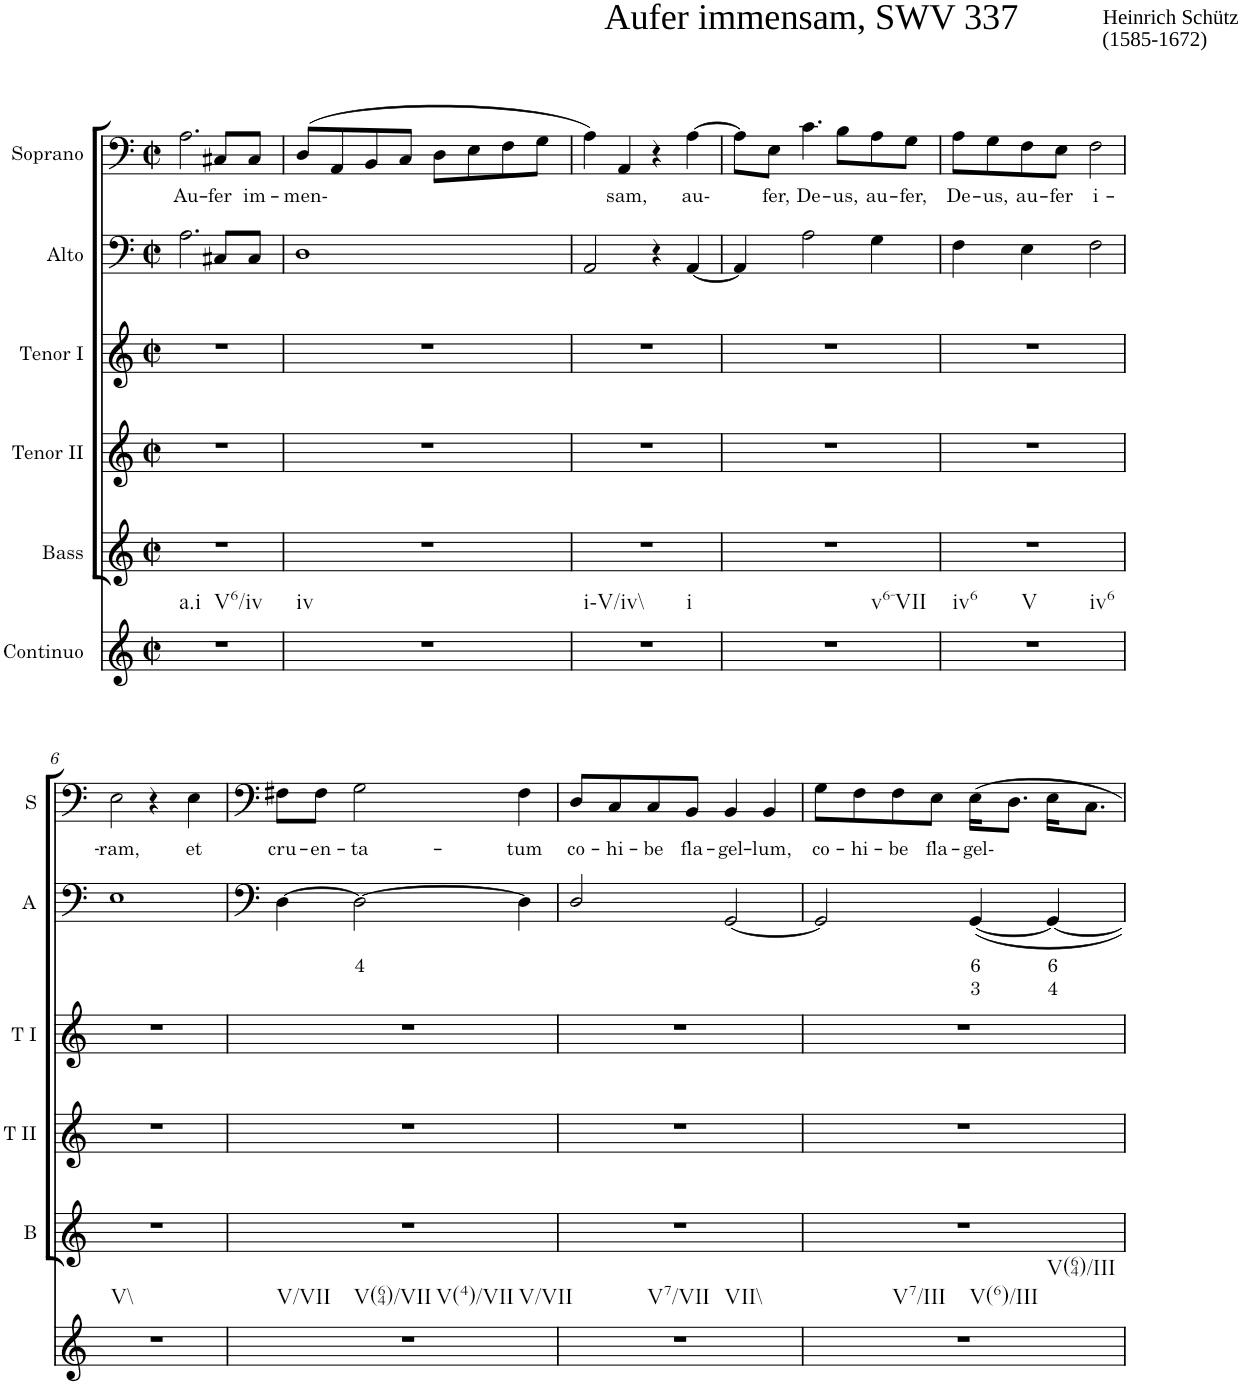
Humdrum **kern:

**kern	**kern	**kern	**kern	**kern	**text	**text	**kern	**text
*part6	*part5	*part4	*part3	*part2	*part2	*part2	*part1	*part1
*staff6	*staff5	*staff4	*staff3	*staff2	*staff2	*staff2	*staff1	*staff1
*I"Continuo	*I"Bass	*I"Tenor II	*I"Tenor I	*I"Alto	*	*	*I"Soprano	*
*	*I'B	*I'T II	*I'T I	*I'A	*	*	*I'S	*
*clefG2	*clefG2	*clefG2	*clefG2	*clefF4	*	*	*clefF4	*
*k[]	*k[]	*k[]	*k[]	*k[]	*	*	*k[]	*
*M2/2	*M2/2	*M2/2	*M2/2	*M2/2	*	*	*M2/2	*
*met(c|)	*met(c|)	*met(c|)	*met(c|)	*met(c|)	*	*	*met(c|)	*
=1	=1	=1	=1	=1	=1	=1	=1	=1
!	!	!	!	!	!	!	!LO:TX:a:t=Heinrich Schütz	!
!	!	!	!	!	!	!	!LO:TX:a:t=(1585-1672)	!
!	!	!	!	!	!	!	!LO:TX:a:t=Aufer immensam, SWV 337	!
!LO:TX:b:t=a.i	!	!	!	!	!	!	!	!
!LO:TX:b:t=V6/iv	!	!	!	!	!	!	!	!
!	!	!	!	!	!	!	!	!LO:LY:b
1r	1r	1r	1r	2.A\	.	.	2.A\	Au-
!	!	!	!	!	!	!	!	!LO:LY:b
.	.	.	.	8C#X/L	.	.	8C#X/L	fer
!	!	!	!	!	!	!	!	!LO:LY:b
.	.	.	.	8C#/J	.	.	8C#/J	im-
=2	=2	=2	=2	=2	=2	=2	=2	=2
!LO:TX:b:t=iv	!	!	!	!	!	!	!	!
!	!	!	!	!	!	!	!	!LO:LY:b
1r	1r	1r	1r	1D	.	.	(8D/L	men-
.	.	.	.	.	.	.	8AA/	.
.	.	.	.	.	.	.	8BB/	.
.	.	.	.	.	.	.	8C/J	.
.	.	.	.	.	.	.	8D\L	.
.	.	.	.	.	.	.	8E\	.
.	.	.	.	.	.	.	8F\	.
.	.	.	.	.	.	.	8G\J	.
=3	=3	=3	=3	=3	=3	=3	=3	=3
!LO:TX:b:t=i\\-V/iv\\	!	!	!	!	!	!	!	!
!LO:TX:b:t=i	!	!	!	!	!	!	!	!
1r	1r	1r	1r	2AA/	.	.	4A\)	.
!	!	!	!	!	!	!	!	!LO:LY:b
.	.	.	.	.	.	.	4AA/	sam,
.	.	.	.	4r	.	.	4r	.
!	!	!	!	!	!	!	!	!LO:LY:b
.	.	.	.	[4AA/	.	.	[4A\	au-
=4	=4	=4	=4	=4	=4	=4	=4	=4
!LO:TX:b:t=v6-VII	!	!	!	!	!	!	!	!
1r	1r	1r	1r	4AA/]	.	.	8A\L]	.
!	!	!	!	!	!	!	!	!LO:LY:b
.	.	.	.	.	.	.	8E\J	fer,
!	!	!	!	!	!	!	!	!LO:LY:b
.	.	.	.	2A\	.	.	4.c\	De-
!	!	!	!	!	!	!	!	!LO:LY:b
.	.	.	.	.	.	.	8B\L	us,
!	!	!	!	!	!	!	!	!LO:LY:b
.	.	.	.	4G\	.	.	8A\	au-
!	!	!	!	!	!	!	!	!LO:LY:b
.	.	.	.	.	.	.	8G\J	fer,
=5	=5	=5	=5	=5	=5	=5	=5	=5
!LO:TX:b:t=iv6	!	!	!	!	!	!	!	!
!LO:TX:b:t=V	!	!	!	!	!	!	!	!
!LO:TX:b:t=iv6	!	!	!	!	!	!	!	!
!	!	!	!	!	!	!	!	!LO:LY:b
1r	1r	1r	1r	4F\	.	.	8A\L	De-
!	!	!	!	!	!	!	!	!LO:LY:b
.	.	.	.	.	.	.	8G\	us,
!	!	!	!	!	!	!	!	!LO:LY:b
.	.	.	.	4E\	.	.	8F\	au-
!	!	!	!	!	!	!	!	!LO:LY:b
.	.	.	.	.	.	.	8E\J	fer
!	!	!	!	!	!	!	!	!LO:LY:b
.	.	.	.	2F\	.	.	2F\	i-
!!LO:LB:g=z
=6	=6	=6	=6	=6	=6	=6	=6	=6
!LO:TX:b:t=V\\	!	!	!	!	!	!	!	!
!	!	!	!	!	!	!	!	!LO:LY:b
1r	1r	1r	1r	1E	.	.	2E\	ram,
.	.	.	.	.	.	.	4r	.
!	!	!	!	!	!	!	!	!LO:LY:b
.	.	.	.	.	.	.	4E\	et
=7	=7	=7	=7	=7	=7	=7	=7	=7
!LO:TX:b:t=V/VII	!	!	!	!	!	!	!	!
!LO:TX:b:t=V(64)/VII	!	!	!	!	!	!	!	!
!LO:TX:b:t=V(4)/VII	!	!	!	!	!	!	!	!
!LO:TX:b:t=V/VII	!	!	!	!	!	!	!	!
!	!	!	!	!	!	!	!	!LO:LY:b
1r	1r	1r	1r	[4D\	.	.	8F#X\L	cru-
!	!	!	!	!	!	!	!	!LO:LY:b
.	.	.	.	.	.	.	8F#\J	en-
!	!	!	!	!	!LO:LY:b	!	!	!LO:LY:b
.	.	.	.	2D\_	4	.	2G\	ta-
!	!	!	!	!	!	!	!	!LO:LY:b
.	.	.	.	4D\]	.	.	4F#\	tum
=8	=8	=8	=8	=8	=8	=8	=8	=8
!LO:TX:b:t=V7/VII	!	!	!	!	!	!	!	!
!LO:TX:b:t=VII\\	!	!	!	!	!	!	!	!
!	!	!	!	!	!	!	!	!LO:LY:b
1r	1r	1r	1r	2D/	.	.	8D/L	co-
!	!	!	!	!	!	!	!	!LO:LY:b
.	.	.	.	.	.	.	8C/	hi-
!	!	!	!	!	!	!	!	!LO:LY:b
.	.	.	.	.	.	.	8C/	be
!	!	!	!	!	!	!	!	!LO:LY:b
.	.	.	.	.	.	.	8BB/J	fla-
!	!	!	!	!	!	!	!	!LO:LY:b
.	.	.	.	[2GG/	.	.	4BB/	gel-
!	!	!	!	!	!	!	!	!LO:LY:b
.	.	.	.	.	.	.	4BB/	lum,
=9	=9	=9	=9	=9	=9	=9	=9	=9
!LO:TX:b:t=V7/III	!	!	!	!	!	!	!	!
!LO:TX:b:t=V(6)/III	!	!	!	!	!	!	!	!
!LO:TX:b:t=V(64)/III	!	!	!	!	!	!	!	!
!	!	!	!	!	!	!	!	!LO:LY:b
1r	1r	1r	1r	2GG/]	.	.	8G\L	co-
!	!	!	!	!	!	!	!	!LO:LY:b
.	.	.	.	.	.	.	8F\	hi-
!	!	!	!	!	!	!	!	!LO:LY:b
.	.	.	.	.	.	.	8F\	be
!	!	!	!	!	!	!	!	!LO:LY:b
.	.	.	.	.	.	.	8E\J	fla-
!	!	!	!	!	!LO:LY:b	!LO:LY:b	!	!LO:LY:b
.	.	.	.	[4GG/	6	3	16E\KL	gel-
.	.	.	.	.	.	.	8.D\J	.
!	!	!	!	!	!LO:LY:b	!LO:LY:b	!	!
.	.	.	.	4GG/_	6	4	16E\KL	.
.	.	.	.	.	.	.	8.C\J	.
=	=	=	=	=	=	=	=	=
*-	*-	*-	*-	*-	*-	*-	*-	*-
